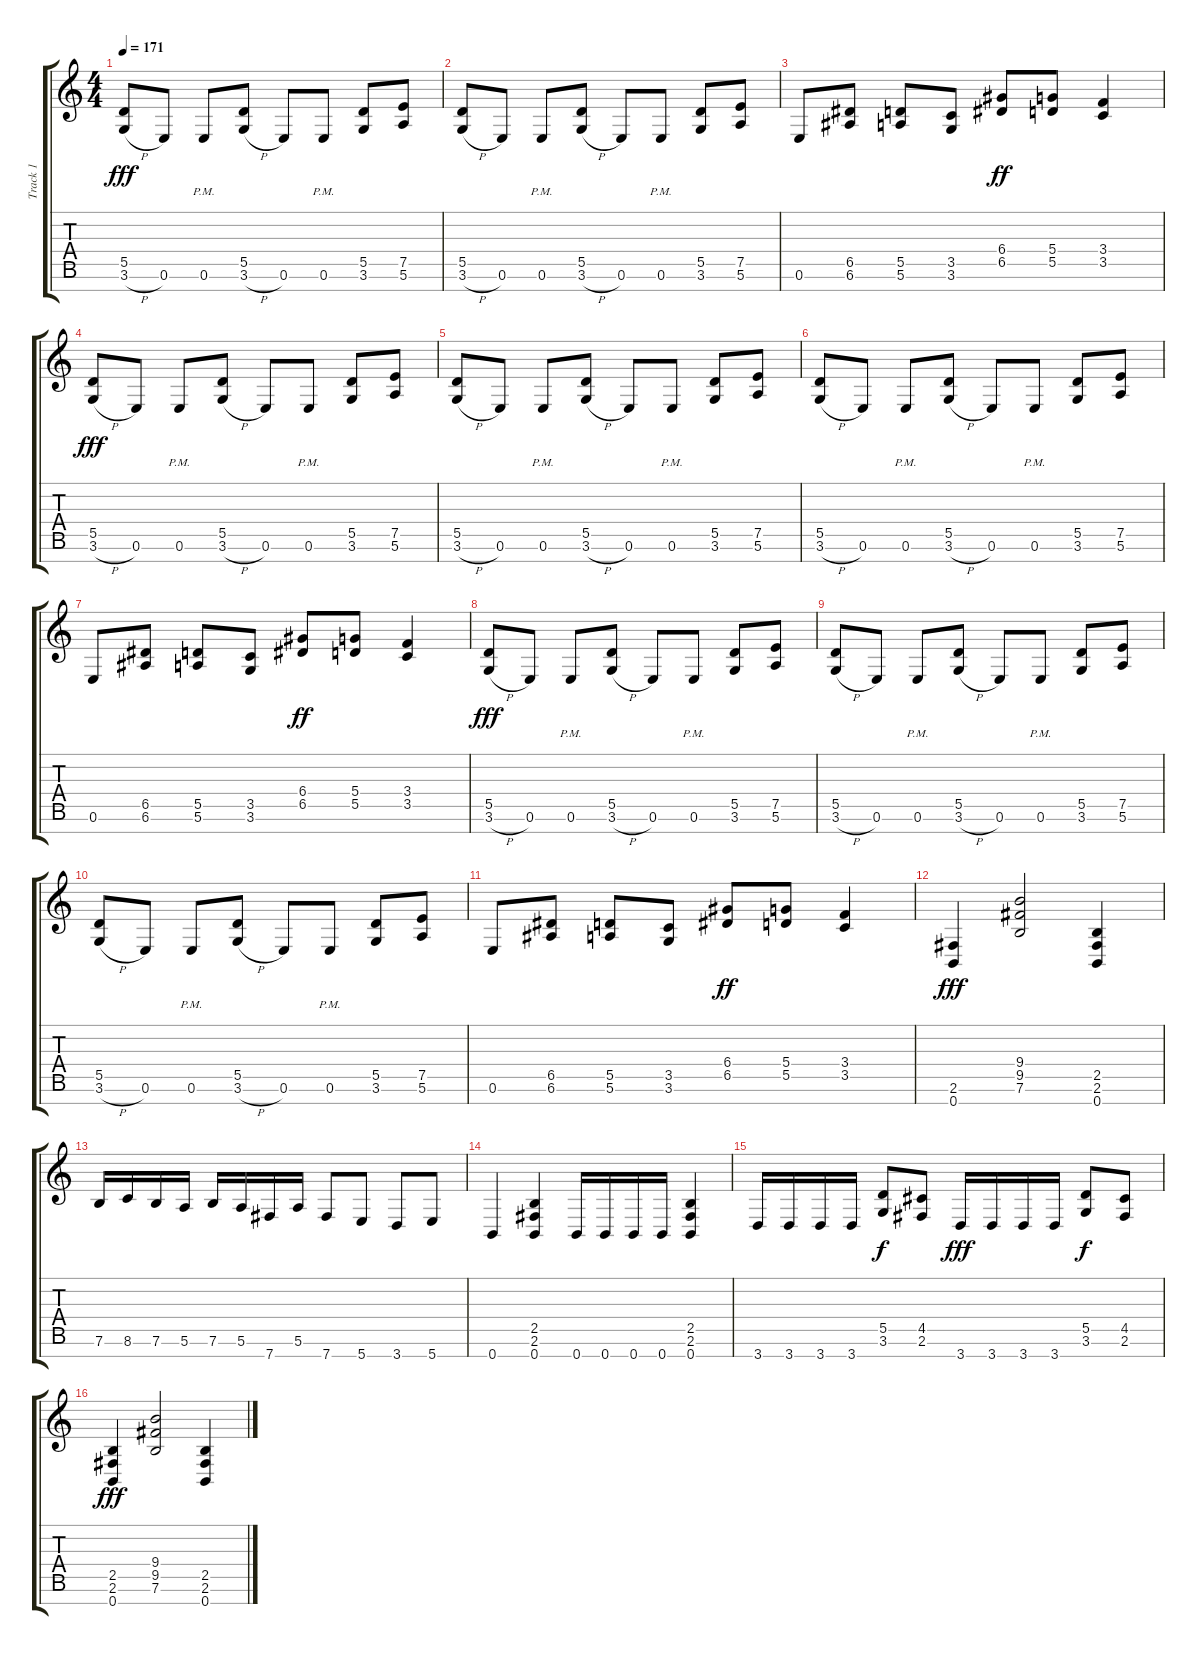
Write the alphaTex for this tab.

\track ("Track 1" "Track 1") {instrument distortionguitar}
\staff {score tabs}
\tuning (E4 B3 G3 D3 A2 E2 B1) {hide}
\ts (4 4)
\tempo 171
\clef g2
\ks c
(5.5 3.6{h}).8{dy fff} 0.6.8 0.6{pm}.8 (5.5 3.6{h}).8 0.6.8 0.6{pm}.8 (5.5 3.6).8 (7.5 5.6).8 |
(5.5 3.6{h}).8 0.6.8 0.6{pm}.8 (5.5 3.6{h}).8 0.6.8 0.6{pm}.8 (5.5 3.6).8 (7.5 5.6).8 |
0.6.8 (6.5 6.6).8 (5.5 5.6).8 (3.5 3.6).8 (6.4 6.5).8{dy ff} (5.4 5.5).8 (3.4 3.5).4 |
(5.5 3.6{h}).8{dy fff} 0.6.8 0.6{pm}.8 (5.5 3.6{h}).8 0.6.8 0.6{pm}.8 (5.5 3.6).8 (7.5 5.6).8 |
(5.5 3.6{h}).8 0.6.8 0.6{pm}.8 (5.5 3.6{h}).8 0.6.8 0.6{pm}.8 (5.5 3.6).8 (7.5 5.6).8 |
(5.5 3.6{h}).8 0.6.8 0.6{pm}.8 (5.5 3.6{h}).8 0.6.8 0.6{pm}.8 (5.5 3.6).8 (7.5 5.6).8 |
0.6.8 (6.5 6.6).8 (5.5 5.6).8 (3.5 3.6).8 (6.4 6.5).8{dy ff} (5.4 5.5).8 (3.4 3.5).4 |
(5.5 3.6{h}).8{dy fff} 0.6.8 0.6{pm}.8 (5.5 3.6{h}).8 0.6.8 0.6{pm}.8 (5.5 3.6).8 (7.5 5.6).8 |
(5.5 3.6{h}).8 0.6.8 0.6{pm}.8 (5.5 3.6{h}).8 0.6.8 0.6{pm}.8 (5.5 3.6).8 (7.5 5.6).8 |
(5.5 3.6{h}).8 0.6.8 0.6{pm}.8 (5.5 3.6{h}).8 0.6.8 0.6{pm}.8 (5.5 3.6).8 (7.5 5.6).8 |
0.6.8 (6.5 6.6).8 (5.5 5.6).8 (3.5 3.6).8 (6.4 6.5).8{dy ff} (5.4 5.5).8 (3.4 3.5).4 |
(2.6 0.7).4{dy fff} (9.4 9.5 7.6).2 (2.5 2.6 0.7).4 |
7.6.16 8.6.16 7.6.16 5.6.16 7.6.16 5.6.16 7.7.16 5.6.16 7.7.8 5.7.8 3.7.8 5.7.8 |
0.7.4 (2.5 2.6 0.7).4 0.7.16 0.7.16 0.7.16 0.7.16 (2.5 2.6 0.7).4 |
3.7.16 3.7.16 3.7.16 3.7.16 (5.5 3.6).8{dy f} (4.5 2.6).8 3.7.16{dy fff} 3.7.16 3.7.16 3.7.16 (5.5 3.6).8{dy f} (4.5 2.6).8 |
(2.5 2.6 0.7).4{dy fff} (9.4 9.5 7.6).2 (2.5 2.6 0.7).4
